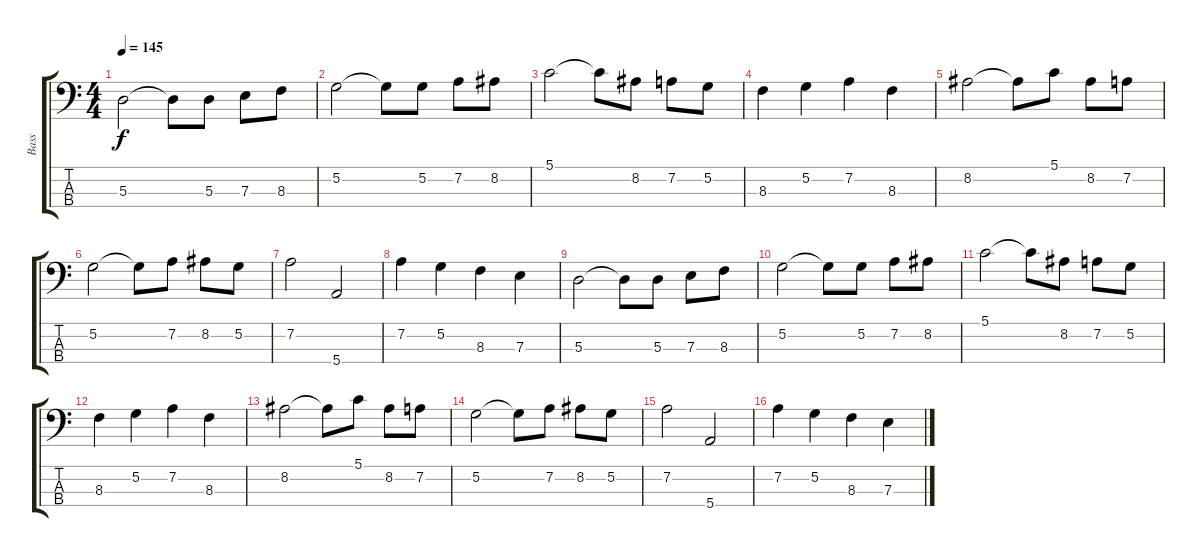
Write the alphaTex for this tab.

\track ("Bass" "Bass") {instrument electricbassfinger}
\staff {score tabs}
\tuning (G2 D2 A1 E1) {hide}
\ts (4 4)
\tempo 145
\clef f4
\ks c
5.3.2{dy f} 5.3{t}.8 5.3.8 7.3.8 8.3.8 |
5.2.2 5.2{t}.8 5.2.8 7.2.8 8.2.8 |
5.1.2 5.1{t}.8 8.2.8 7.2.8 5.2.8 |
8.3.4 5.2.4 7.2.4 8.3.4 |
8.2.2 8.2{t}.8 5.1.8 8.2.8 7.2.8 |
5.2.2 5.2{t}.8 7.2.8 8.2.8 5.2.8 |
7.2.2 5.4.2 |
7.2.4 5.2.4 8.3.4 7.3.4 |
5.3.2 5.3{t}.8 5.3.8 7.3.8 8.3.8 |
5.2.2 5.2{t}.8 5.2.8 7.2.8 8.2.8 |
5.1.2 5.1{t}.8 8.2.8 7.2.8 5.2.8 |
8.3.4 5.2.4 7.2.4 8.3.4 |
8.2.2 8.2{t}.8 5.1.8 8.2.8 7.2.8 |
5.2.2 5.2{t}.8 7.2.8 8.2.8 5.2.8 |
7.2.2 5.4.2 |
7.2.4 5.2.4 8.3.4 7.3.4
